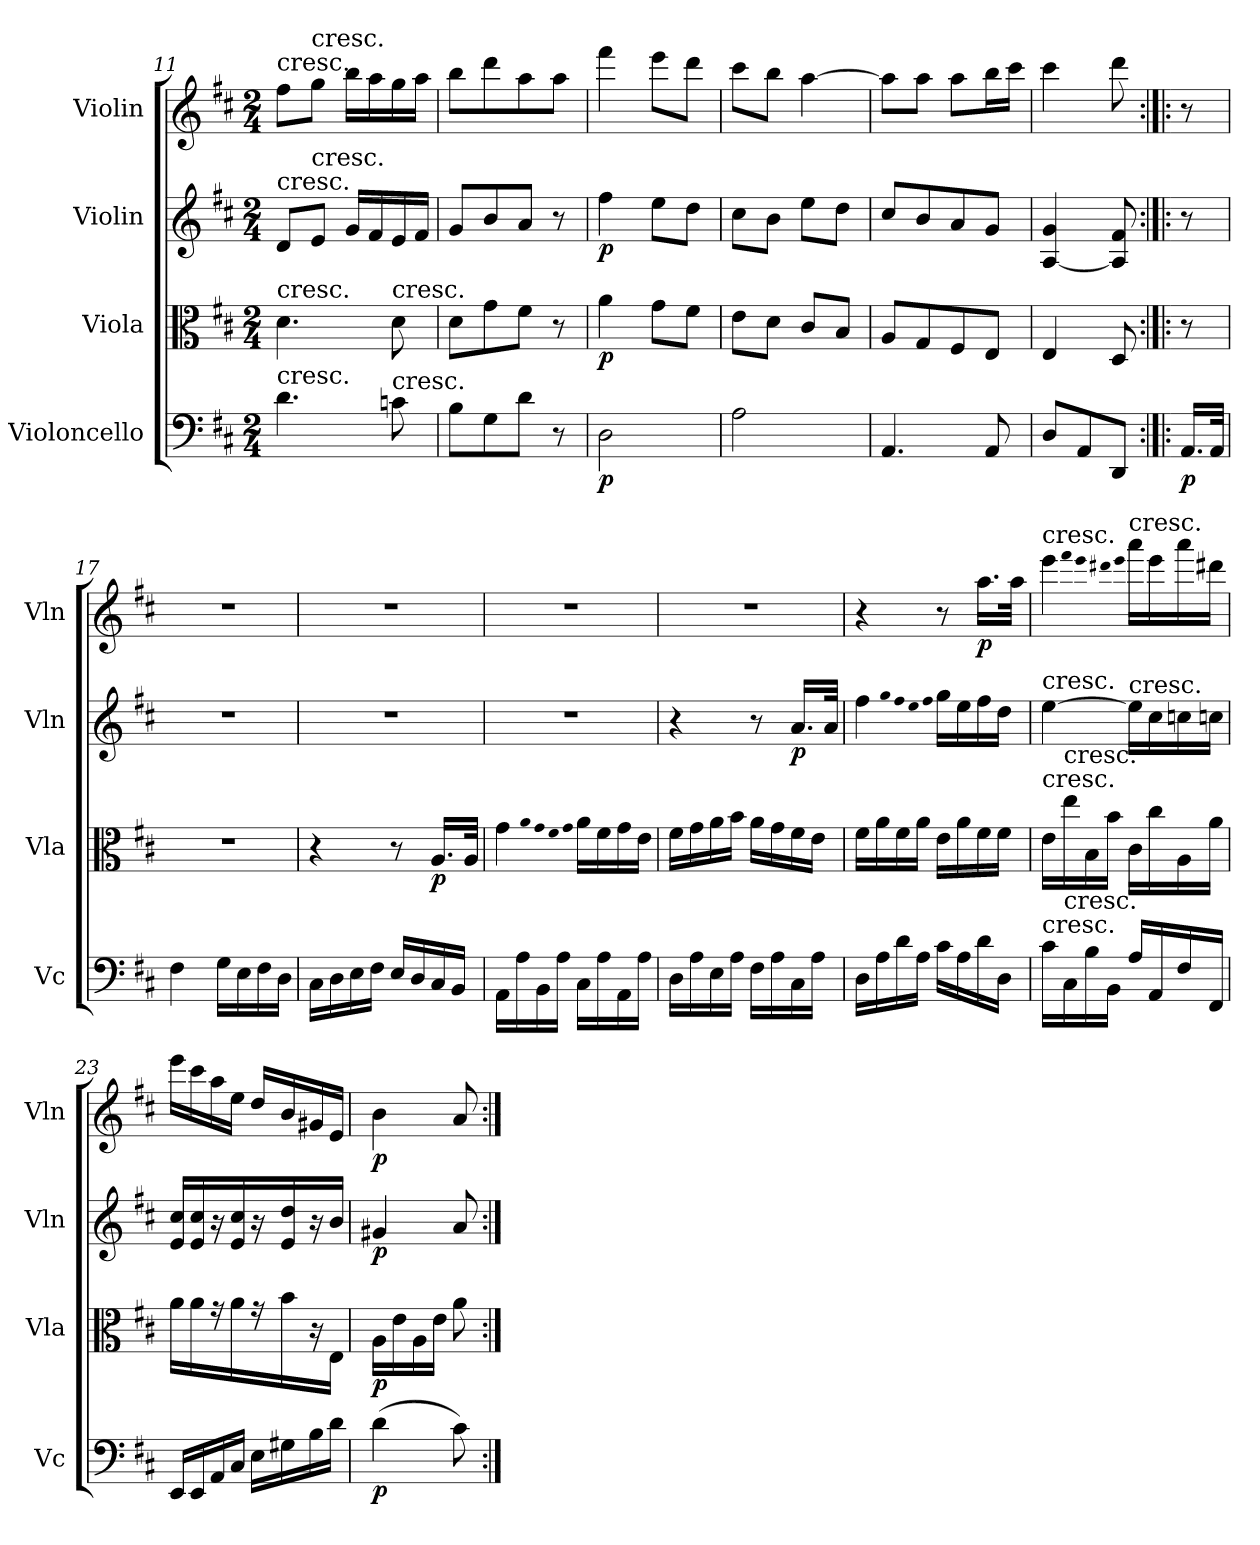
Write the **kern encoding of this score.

**kern	**dynam	**kern	**dynam	**kern	**dynam	**kern	**dynam
*part4	*part4	*part3	*part3	*part2	*part2	*part1	*part1
*staff4	*staff4	*staff3	*staff3	*staff2	*staff2	*staff1	*staff1
*I"Violoncello	*	*I"Viola	*	*I"Violin	*	*I"Violin	*
*I'Vc	*	*I'Vla	*	*I'Vln	*	*I'Vln	*
*clefF4	*	*clefC3	*	*clefG2	*	*clefG2	*
*k[f#c#]	*	*k[f#c#]	*	*k[f#c#]	*	*k[f#c#]	*
*D:	*	*D:	*	*D:	*	*D:	*
*M2/4	*	*M2/4	*	*M2/4	*	*M2/4	*
=11	=11	=11	=11	=11	=11	=11	=11
!	!	!	!	!	!	!LO:TX:t=cresc.	!
!	!	!	!	!LO:TX:t=cresc.	!	!	!
!	!	!LO:TX:t=cresc.	!	!	!	!	!
!LO:TX:t=cresc.	!	!	!	!	!	!	!
4.d\	.	4.d\	.	8d/L	.	8ff#\L	.
!	!	!	!	!	!	!LO:TX:t=cresc.	!
!	!	!	!	!LO:TX:t=cresc.	!	!	!
.	.	.	.	8e/J	.	8gg\J	.
.	.	.	.	16g/LL	.	16bb\LL	.
.	.	.	.	16f#/	.	16aa\	.
!	!	!LO:TX:t=cresc.	!	!	!	!	!
!LO:TX:t=cresc.	!	!	!	!	!	!	!
8cn\	.	8d\	.	16e/	.	16gg\	.
.	.	.	.	16f#/JJ	.	16aa\JJ	.
=12	=12	=12	=12	=12	=12	=12	=12
8B\L	.	8d\L	.	8g/L	.	8bb\L	.
8G\	.	8g\	.	8b/	.	8ddd\	.
8d\J	.	8f#\J	.	8a/J	.	8aa\	.
8r	.	8r	.	8r	.	8aa\J	.
=13	=13	=13	=13	=13	=13	=13	=13
2D\	p	4a\	p	4ff#\	p	4fff#\	.
.	.	8g\L	.	8ee\L	.	8eee\L	.
.	.	8f#\J	.	8dd\J	.	8ddd\J	.
=14	=14	=14	=14	=14	=14	=14	=14
2A\	.	8e\L	.	8cc#\L	.	8ccc#\L	.
.	.	8d\J	.	8b\J	.	8bb\J	.
.	.	8c#/L	.	8ee\L	.	[4aa\	.
.	.	8B/J	.	8dd\J	.	.	.
=15	=15	=15	=15	=15	=15	=15	=15
4.AA/	.	8A/L	.	8cc#/L	.	8aa\L]	.
.	.	8G/	.	8b/	.	8aa\J	.
.	.	8F#/	.	8a/	.	8aa\L	.
8AA/	.	8E/J	.	8g/J	.	16bb\L	.
.	.	.	.	.	.	16ccc#\JJ	.
=16	=16	=16	=16	=16	=16	=16	=16
8D/L	.	4E/	.	[4A/ 4g/	.	4ccc#\	.
8AA/	.	.	.	.	.	.	.
8DD/J	.	8D/	.	8A]/ 8f#/	.	8ddd\	.
=:|!|:	=:|!|:	=:|!|:	=:|!|:	=:|!|:	=:|!|:	=:|!|:	=:|!|:
16.AA/LL	p	8r	.	8r	.	8r	.
32AA/JJk	.	.	.	.	.	.	.
=17	=17	=17	=17	=17	=17	=17	=17
4F#\	.	2r	.	2r	.	2r	.
16G\LL	.	.	.	.	.	.	.
16E\	.	.	.	.	.	.	.
16F#\	.	.	.	.	.	.	.
16D\JJ	.	.	.	.	.	.	.
=18	=18	=18	=18	=18	=18	=18	=18
16C#\LL	.	4r	.	2r	.	2r	.
16D\	.	.	.	.	.	.	.
16E\	.	.	.	.	.	.	.
16F#\JJ	.	.	.	.	.	.	.
16E/LL	.	8r	.	.	.	.	.
16D/	.	.	.	.	.	.	.
16C#/	.	16.A/LL	p	.	.	.	.
16BB/JJ	.	.	.	.	.	.	.
.	.	32A/JJk	.	.	.	.	.
=19	=19	=19	=19	=19	=19	=19	=19
16AA\LL	.	4g\	.	2r	.	2r	.
16A\	.	.	.	.	.	.	.
16BB\	.	.	.	.	.	.	.
16A\JJ	.	.	.	.	.	.	.
.	.	qa	.	.	.	.	.
.	.	qg	.	.	.	.	.
.	.	qf#	.	.	.	.	.
.	.	qg	.	.	.	.	.
16C#\LL	.	16a\LL	.	.	.	.	.
16A\	.	16f#\	.	.	.	.	.
16AA\	.	16g\	.	.	.	.	.
16A\JJ	.	16e\JJ	.	.	.	.	.
=20	=20	=20	=20	=20	=20	=20	=20
16D\LL	.	16f#\LL	.	4r	.	2r	.
16A\	.	16g\	.	.	.	.	.
16E\	.	16a\	.	.	.	.	.
16A\JJ	.	16b\JJ	.	.	.	.	.
16F#\LL	.	16a\LL	.	8r	.	.	.
16A\	.	16g\	.	.	.	.	.
16C#\	.	16f#\	.	16.a/LL	p	.	.
16A\JJ	.	16e\JJ	.	.	.	.	.
.	.	.	.	32a/JJk	.	.	.
=21	=21	=21	=21	=21	=21	=21	=21
16D\LL	.	16f#\LL	.	4ff#\	.	4r	.
16A\	.	16a\	.	.	.	.	.
16d\	.	16f#\	.	.	.	.	.
16A\JJ	.	16a\JJ	.	.	.	.	.
.	.	.	.	qgg	.	.	.
.	.	.	.	qff#	.	.	.
.	.	.	.	qee	.	.	.
.	.	.	.	qff#	.	.	.
16c#\LL	.	16e\LL	.	16gg\LL	.	8r	.
16A\	.	16a\	.	16ee\	.	.	.
16d\	.	16f#\	.	16ff#\	.	16.aa\LL	p
16D\JJ	.	16f#\JJ	.	16dd\JJ	.	.	.
.	.	.	.	.	.	32aa\JJk	.
=22	=22	=22	=22	=22	=22	=22	=22
!	!	!	!	!	!	!LO:TX:t=cresc.	!
!	!	!	!	!LO:TX:t=cresc.	!	!	!
!	!	!LO:TX:t=cresc.	!	!	!	!	!
!LO:TX:t=cresc.	!	!	!	!	!	!	!
16c#\LL	.	16e\LL	.	[4ee\	.	4eee\	.
!	!	!LO:TX:t=cresc.	!	!	!	!	!
!LO:TX:t=cresc.	!	!	!	!	!	!	!
16C#\	.	16ee\	.	.	.	.	.
16B\	.	16B\	.	.	.	.	.
16BB\JJ	.	16b\JJ	.	.	.	.	.
.	.	.	.	.	.	qfff#	.
.	.	.	.	.	.	qeee	.
.	.	.	.	.	.	qddd#X	.
.	.	.	.	.	.	qeee	.
!	!	!	!	!	!	!LO:TX:t=cresc.	!
!	!	!	!	!LO:TX:t=cresc.	!	!	!
16A/LL	.	16c#\LL	.	16ee\LL]	.	16aaa\LL	.
16AA/	.	16cc#\	.	16cc#\	.	16eee\	.
16F#/	.	16A\	.	16ccn\	.	16aaa\	.
16FF#/JJ	.	16a\JJ	.	16ccn\JJ	.	16ddd#X\JJ	.
=23	=23	=23	=23	=23	=23	=23	=23
16EE/LL	.	16a\LL	.	16e/ 16cc#/LL	.	16eee\LL	.
16EE/	.	16a\	.	16e/ 16cc#/	.	16ccc#\	.
16AA/	.	16r	.	16r	.	16aa\	.
16C#/JJ	.	16a\	.	16e/ 16cc#/	.	16ee\JJ	.
16E\LL	.	16r	.	16r	.	16dd/LL	.
16G#X\	.	16b\	.	16e/ 16dd/	.	16b/	.
16B\	.	16r	.	16r	.	16g#X/	.
16d\JJ	.	16E\JJ	.	16b/JJ	.	16e/JJ	.
=24	=24	=24	=24	=24	=24	=24	=24
(4d\	p	16A\LL	p	4g#X/	p	4b\	p
.	.	16e\	.	.	.	.	.
.	.	16A\	.	.	.	.	.
.	.	16e\JJ	.	.	.	.	.
8c#\)	.	8a\	.	8a/	.	8a/	.
=:|!	=:|!	=:|!	=:|!	=:|!	=:|!	=:|!	=:|!
*-	*-	*-	*-	*-	*-	*-	*-
